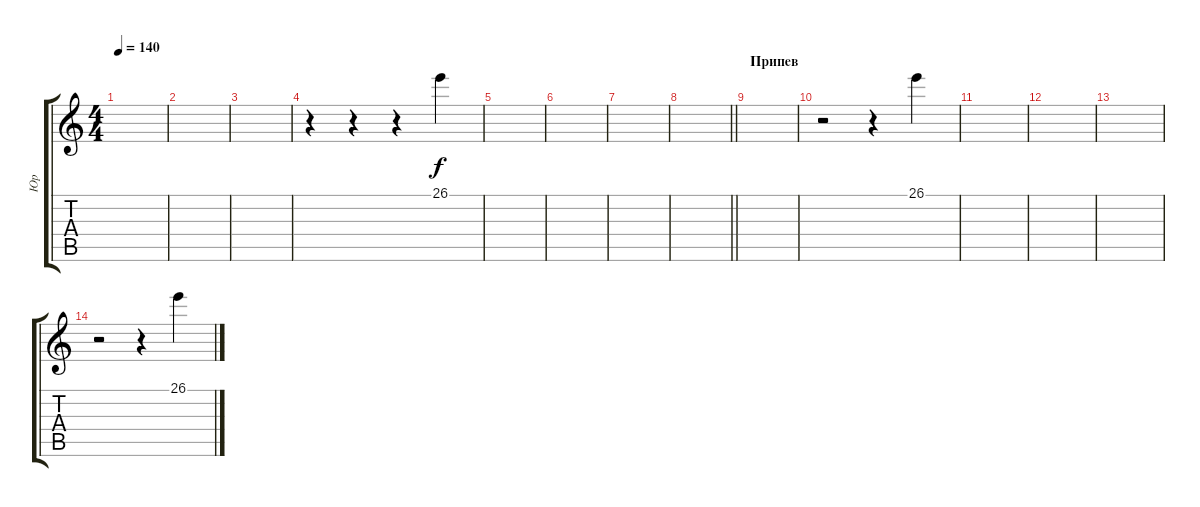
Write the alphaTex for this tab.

\track ("Юр" "Юр") {instrument pad2warm}
\staff {score tabs}
\tuning (D4 A3 F3 C3 G2 C2) {hide}
\ts (4 4)
\tempo 140
\clef g2
\ks c
|
|
|
r.4 r.4 r.4 26.1.4 |
|
|
|
\barLineRight lightlight
|
\section ("" "Припев")
|
r.2 r.4 26.1.4 |
|
|
|
r.2 r.4 26.1.4
